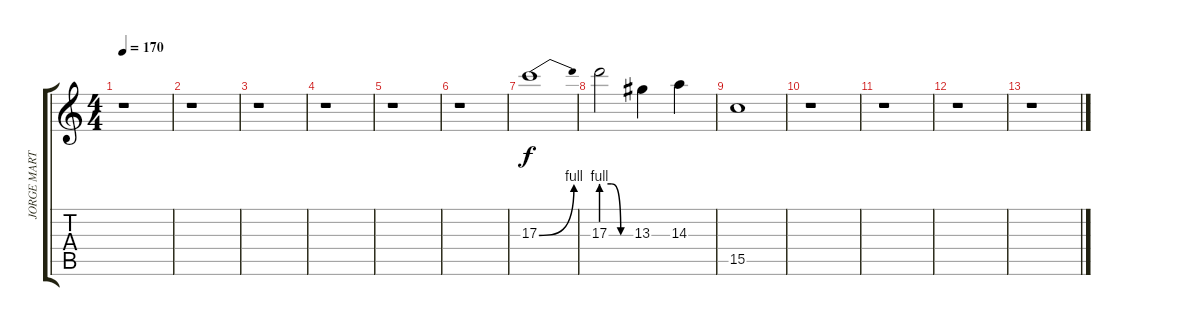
\track ("JORGE MARTINEZ" "JORGE MART") {instrument distortionguitar}
\staff {score tabs}
\tuning (E4 B3 G3 D3 A2 E2) {hide}
\ts (4 4)
\tempo 170
\clef g2
\ks c
r.1{dy f} |
r.1 |
r.1 |
r.1 |
r.1 |
r.1 |
17.3{be (bend 0 0 60 4)}.1 |
17.3{be (custom 0 4 20 4 40 0 60 0)}.2 13.3.4 14.3.4 |
15.5.1 |
r.1 |
r.1 |
r.1 |
r.1
